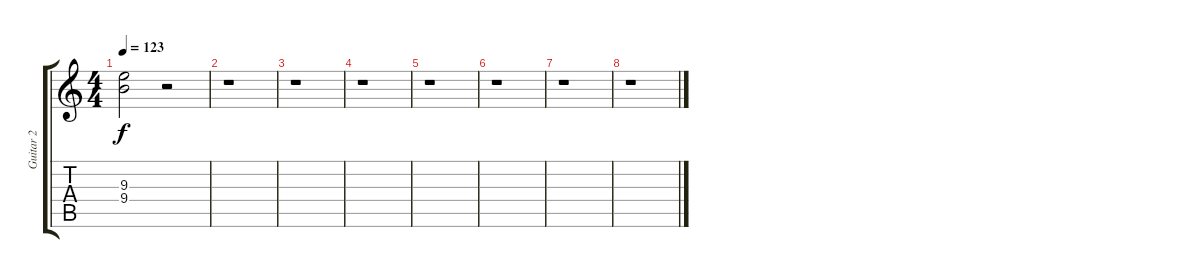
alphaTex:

\track ("Guitar 2" "Guitar 2") {instrument overdrivenguitar}
\staff {score tabs}
\tuning (E4 B3 G3 D3 A2 E2) {hide}
\ts (4 4)
\tempo 123
\clef g2
\ks c
(9.3{t} 9.4{t}).2{dy f} r.2 |
r.1 |
r.1 |
r.1 |
r.1 |
r.1 |
r.1 |
r.1
